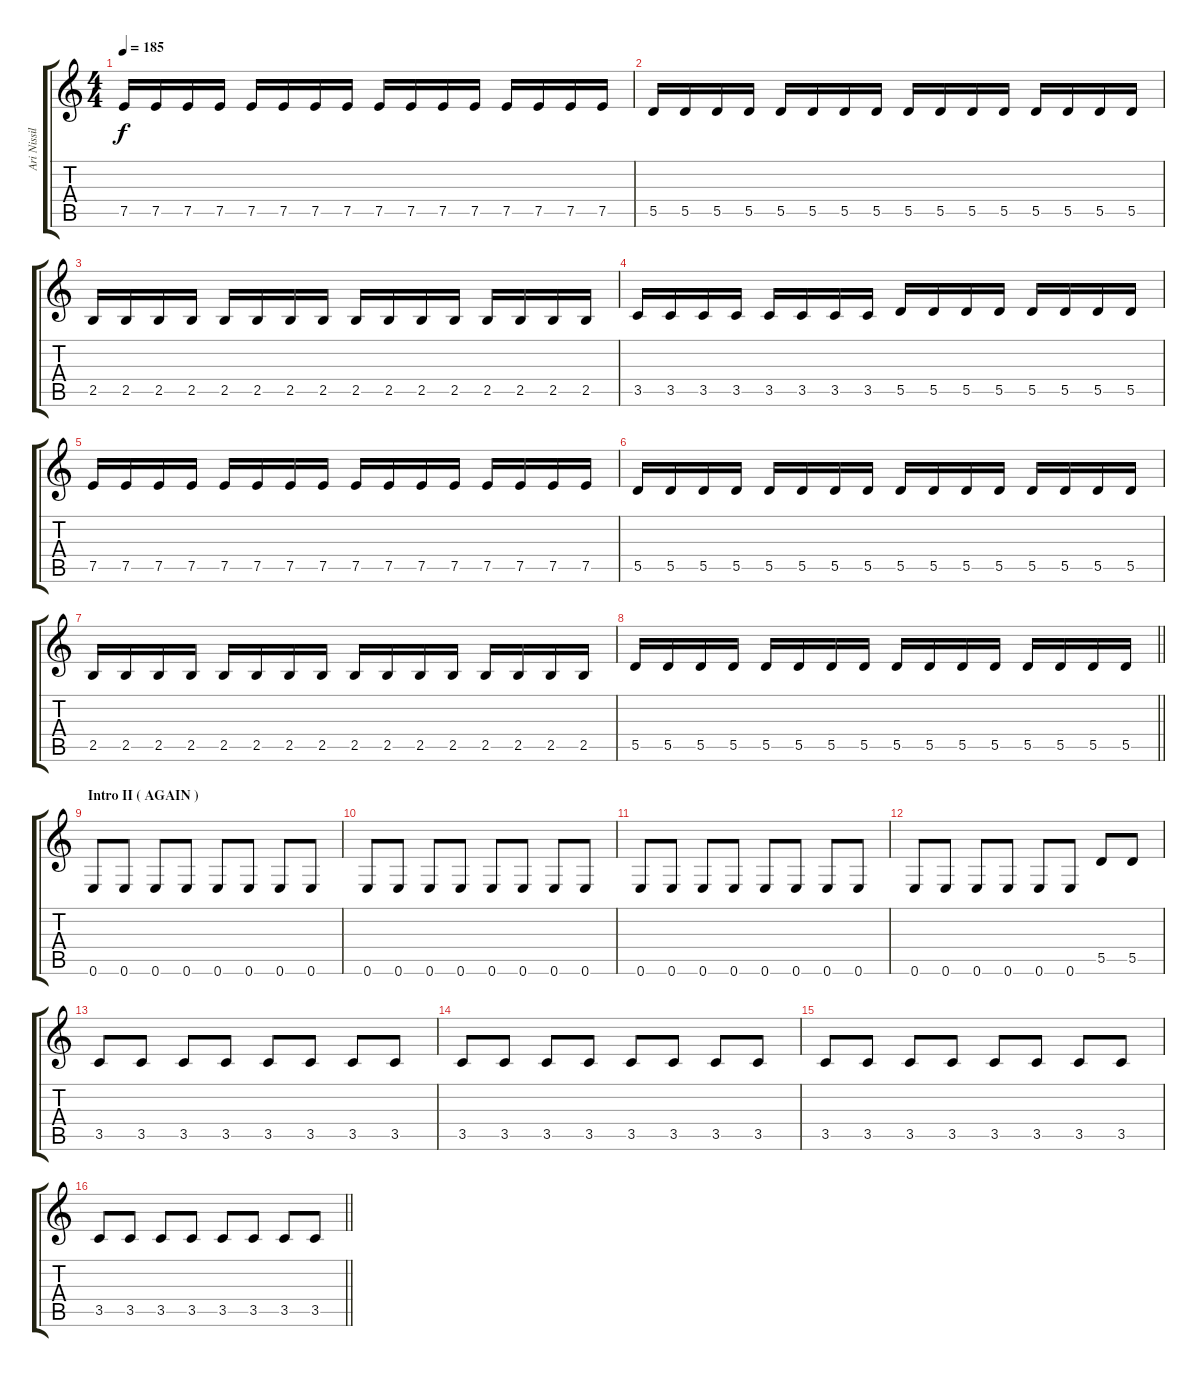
\track ("Ari Nissilä '' WarTechs ''" "Ari Nissil") {instrument distortionguitar}
\staff {score tabs}
\tuning (E4 B3 G3 D3 A2 E2) {hide}
\ts (4 4)
\tempo 185
\clef g2
\ks c
7.5.16{dy f} 7.5.16 7.5.16 7.5.16 7.5.16 7.5.16 7.5.16 7.5.16 7.5.16 7.5.16 7.5.16 7.5.16 7.5.16 7.5.16 7.5.16 7.5.16 |
5.5.16 5.5.16 5.5.16 5.5.16 5.5.16 5.5.16 5.5.16 5.5.16 5.5.16 5.5.16 5.5.16 5.5.16 5.5.16 5.5.16 5.5.16 5.5.16 |
2.5.16 2.5.16 2.5.16 2.5.16 2.5.16 2.5.16 2.5.16 2.5.16 2.5.16 2.5.16 2.5.16 2.5.16 2.5.16 2.5.16 2.5.16 2.5.16 |
3.5.16 3.5.16 3.5.16 3.5.16 3.5.16 3.5.16 3.5.16 3.5.16 5.5.16 5.5.16 5.5.16 5.5.16 5.5.16 5.5.16 5.5.16 5.5.16 |
7.5.16 7.5.16 7.5.16 7.5.16 7.5.16 7.5.16 7.5.16 7.5.16 7.5.16 7.5.16 7.5.16 7.5.16 7.5.16 7.5.16 7.5.16 7.5.16 |
5.5.16 5.5.16 5.5.16 5.5.16 5.5.16 5.5.16 5.5.16 5.5.16 5.5.16 5.5.16 5.5.16 5.5.16 5.5.16 5.5.16 5.5.16 5.5.16 |
2.5.16 2.5.16 2.5.16 2.5.16 2.5.16 2.5.16 2.5.16 2.5.16 2.5.16 2.5.16 2.5.16 2.5.16 2.5.16 2.5.16 2.5.16 2.5.16 |
\barLineRight lightlight
5.5.16 5.5.16 5.5.16 5.5.16 5.5.16 5.5.16 5.5.16 5.5.16 5.5.16 5.5.16 5.5.16 5.5.16 5.5.16 5.5.16 5.5.16 5.5.16 |
\section ("" "Intro II ( AGAIN )")
0.6.8 0.6.8 0.6.8 0.6.8 0.6.8 0.6.8 0.6.8 0.6.8 |
0.6.8 0.6.8 0.6.8 0.6.8 0.6.8 0.6.8 0.6.8 0.6.8 |
0.6.8 0.6.8 0.6.8 0.6.8 0.6.8 0.6.8 0.6.8 0.6.8 |
0.6.8 0.6.8 0.6.8 0.6.8 0.6.8 0.6.8 5.5.8 5.5.8 |
3.5.8 3.5.8 3.5.8 3.5.8 3.5.8 3.5.8 3.5.8 3.5.8 |
3.5.8 3.5.8 3.5.8 3.5.8 3.5.8 3.5.8 3.5.8 3.5.8 |
3.5.8 3.5.8 3.5.8 3.5.8 3.5.8 3.5.8 3.5.8 3.5.8 |
\barLineRight lightlight
3.5.8 3.5.8 3.5.8 3.5.8 3.5.8 3.5.8 3.5.8 3.5.8
